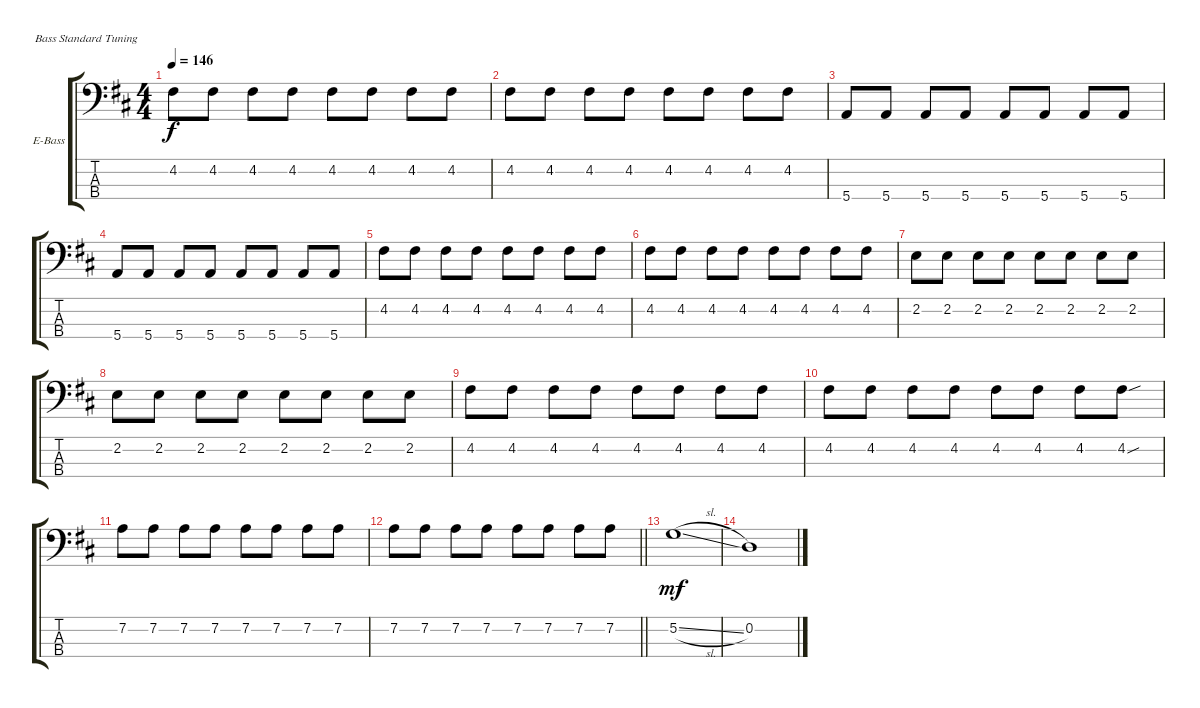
\bracketExtendMode groupsimilarinstruments
\firstSystemTrackNameOrientation horizontal
\otherSystemsTrackNameOrientation horizontal
\track ("Nikolai Fraiture" "E-Bass") {instrument electricbasspick}
\staff {score tabs}
\tuning (G2 D2 A1 E1)
\ts (4 4)
\tempo 146
\clef f4
\ks d
4.2.8{dy f} 4.2.8 4.2.8 4.2.8 4.2.8 4.2.8 4.2.8 4.2.8 |
4.2.8 4.2.8 4.2.8 4.2.8 4.2.8 4.2.8 4.2.8 4.2.8 |
5.4.8 5.4.8 5.4.8 5.4.8 5.4.8 5.4.8 5.4.8 5.4.8 |
5.4.8 5.4.8 5.4.8 5.4.8 5.4.8 5.4.8 5.4.8 5.4.8 |
4.2.8 4.2.8 4.2.8 4.2.8 4.2.8 4.2.8 4.2.8 4.2.8 |
4.2.8 4.2.8 4.2.8 4.2.8 4.2.8 4.2.8 4.2.8 4.2.8 |
2.2.8 2.2.8 2.2.8 2.2.8 2.2.8 2.2.8 2.2.8 2.2.8 |
2.2.8 2.2.8 2.2.8 2.2.8 2.2.8 2.2.8 2.2.8 2.2.8 |
4.2.8 4.2.8 4.2.8 4.2.8 4.2.8 4.2.8 4.2.8 4.2.8 |
4.2.8 4.2.8 4.2.8 4.2.8 4.2.8 4.2.8 4.2.8 4.2{sou}.8 |
7.2.8 7.2.8 7.2.8 7.2.8 7.2.8 7.2.8 7.2.8 7.2.8 |
\barLineRight lightlight
7.2.8 7.2.8 7.2.8 7.2.8 7.2.8 7.2.8 7.2.8 7.2.8 |
5.2{sl}.1{dy mf} |
0.2.1
